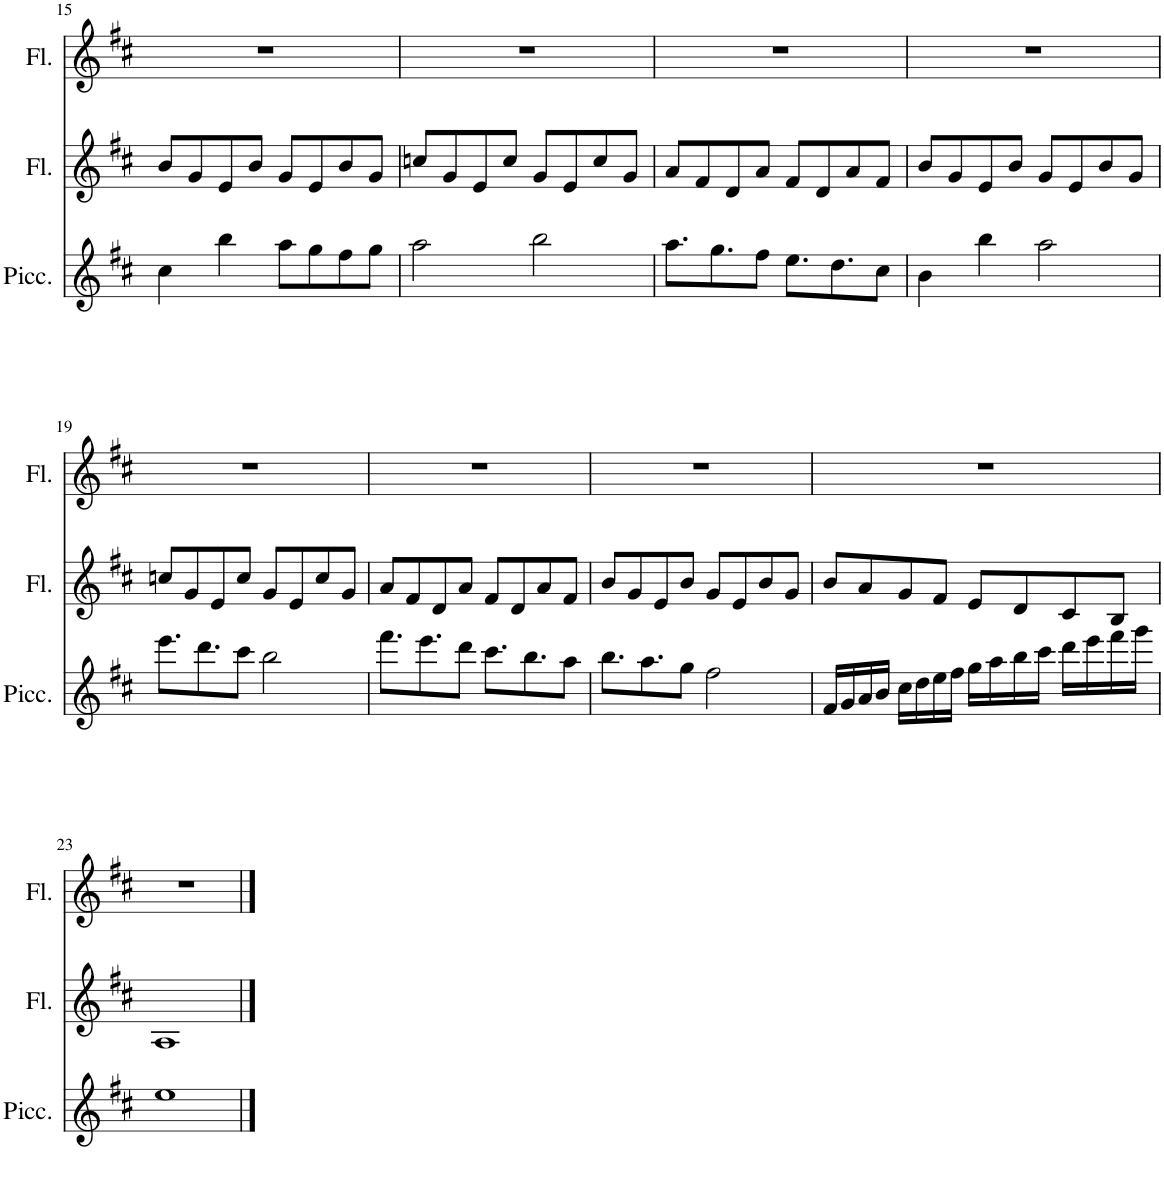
**kern	**kern	**kern
*part3	*part2	*part1
*staff3	*staff2	*staff1
*I"Piccolo	*I"Flute	*I"Flute
*I'Picc.	*I'Fl.	*I'Fl.
!!LO:PB:g=z
*clefG2	*clefG2	*clefG2
*Trd-7c-12	*	*
*k[f#c#]	*k[f#c#]	*k[f#c#]
*M4/4	*M4/4	*M4/4
=15	=15	=15
4cc#\	8b/L	1r
.	8g/	.
4bb\	8e/	.
.	8b/J	.
8aa\L	8g/L	.
8gg\	8e/	.
8ff#\	8b/	.
8gg\J	8g/J	.
=16	=16	=16
2aa\	8ccn/L	1r
.	8g/	.
.	8e/	.
.	8cc/J	.
2bb\	8g/L	.
.	8e/	.
.	8cc/	.
.	8g/J	.
=17	=17	=17
8.aa\L	8a/L	1r
.	8f#/	.
8.gg\	.	.
.	8d/	.
8ff#\J	8a/J	.
8.ee\L	8f#/L	.
.	8d/	.
8.dd\	.	.
.	8a/	.
8cc#\J	8f#/J	.
=18	=18	=18
4b\	8b/L	1r
.	8g/	.
4bb\	8e/	.
.	8b/J	.
2aa\	8g/L	.
.	8e/	.
.	8b/	.
.	8g/J	.
!!LO:LB:g=z
=19	=19	=19
8.eee\L	8ccn/L	1r
.	8g/	.
8.ddd\	.	.
.	8e/	.
8ccc#\J	8cc/J	.
2bb\	8g/L	.
.	8e/	.
.	8cc/	.
.	8g/J	.
=20	=20	=20
8.fff#\L	8a/L	1r
.	8f#/	.
8.eee\	.	.
.	8d/	.
8ddd\J	8a/J	.
8.ccc#\L	8f#/L	.
.	8d/	.
8.bb\	.	.
.	8a/	.
8aa\J	8f#/J	.
=21	=21	=21
8.bb\L	8b/L	1r
.	8g/	.
8.aa\	.	.
.	8e/	.
8gg\J	8b/J	.
2ff#\	8g/L	.
.	8e/	.
.	8b/	.
.	8g/J	.
=22	=22	=22
16f#/LL	8b/L	1r
16g/	.	.
16a/	8a/	.
16b/JJ	.	.
16cc#\LL	8g/	.
16dd\	.	.
16ee\	8f#/J	.
16ff#\JJ	.	.
16gg\LL	8e/L	.
16aa\	.	.
16bb\	8d/	.
16ccc#\JJ	.	.
16ddd\LL	8c#/	.
16eee\	.	.
16fff#\	8B/J	.
16ggg\JJ	.	.
!!LO:LB:g=z
=23	=23	=23
1ee	1A	1r
==	==	==
*-	*-	*-
